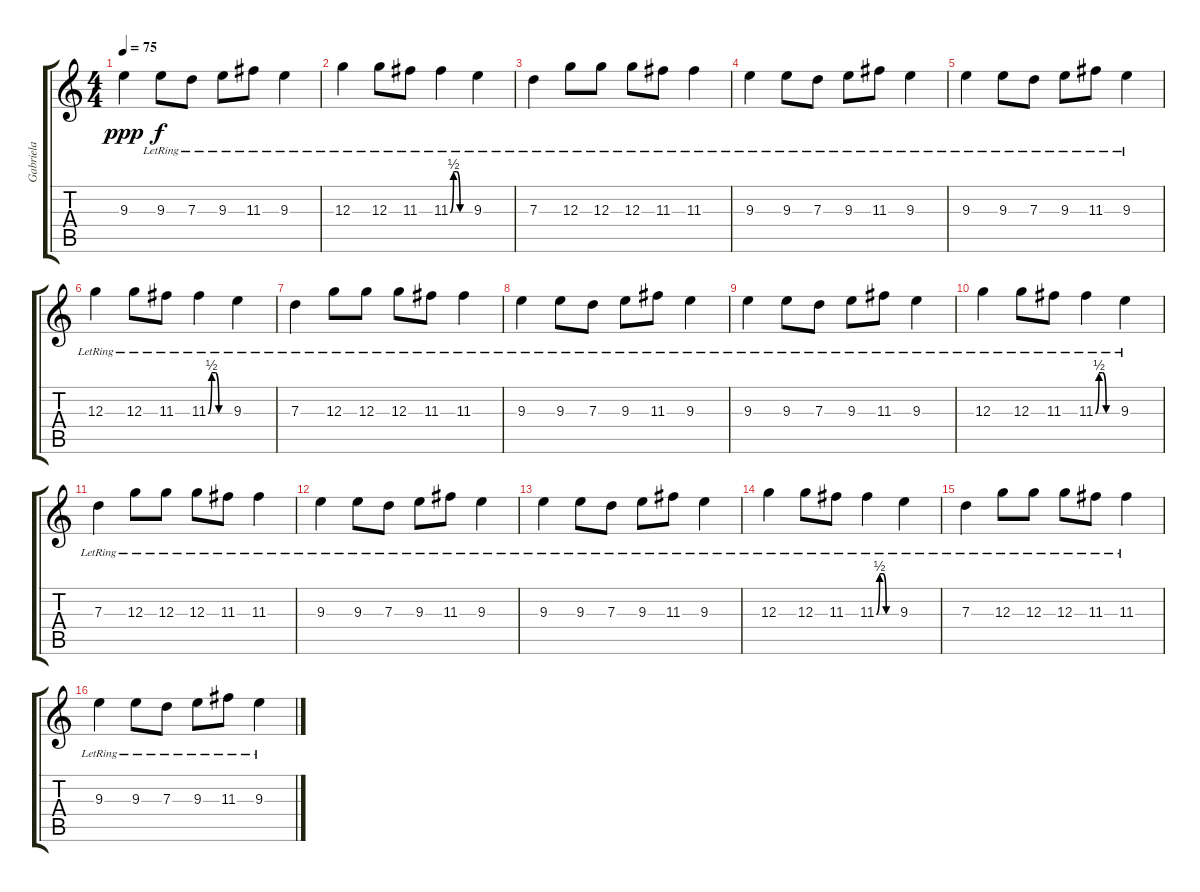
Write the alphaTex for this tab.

\track ("Gabriela" "Gabriela") {instrument acousticguitarnylon}
\staff {score tabs}
\tuning (E4 B3 G3 D3 A2 E2) {hide}
\ts (4 4)
\tempo 75
\clef g2
\ks c
9.3.4{dy ppp} 9.3{lr}.8{dy f} 7.3{lr}.8 9.3{lr}.8 11.3{lr}.8 9.3{lr}.4 |
12.3{lr}.4 12.3{lr}.8 11.3{lr}.8 11.3{be (custom 0 0 10 2 20 2 30 0 60 0) lr}.4 9.3{lr}.4 |
7.3{lr}.4 12.3{lr}.8 12.3{lr}.8 12.3{lr}.8 11.3{lr}.8 11.3{lr}.4 |
9.3{lr}.4 9.3{lr}.8 7.3{lr}.8 9.3{lr}.8 11.3{lr}.8 9.3{lr}.4 |
9.3{lr}.4 9.3{lr}.8 7.3{lr}.8 9.3{lr}.8 11.3{lr}.8 9.3{lr}.4 |
12.3{lr}.4 12.3{lr}.8 11.3{lr}.8 11.3{be (custom 0 0 10 2 20 2 30 0 60 0) lr}.4 9.3{lr}.4 |
7.3{lr}.4 12.3{lr}.8 12.3{lr}.8 12.3{lr}.8 11.3{lr}.8 11.3{lr}.4 |
9.3{lr}.4 9.3{lr}.8 7.3{lr}.8 9.3{lr}.8 11.3{lr}.8 9.3{lr}.4 |
9.3{lr}.4 9.3{lr}.8 7.3{lr}.8 9.3{lr}.8 11.3{lr}.8 9.3{lr}.4 |
12.3{lr}.4 12.3{lr}.8 11.3{lr}.8 11.3{be (custom 0 0 10 2 20 2 30 0 60 0) lr}.4 9.3{lr}.4 |
7.3{lr}.4 12.3{lr}.8 12.3{lr}.8 12.3{lr}.8 11.3{lr}.8 11.3{lr}.4 |
9.3{lr}.4 9.3{lr}.8 7.3{lr}.8 9.3{lr}.8 11.3{lr}.8 9.3{lr}.4 |
9.3{lr}.4 9.3{lr}.8 7.3{lr}.8 9.3{lr}.8 11.3{lr}.8 9.3{lr}.4 |
12.3{lr}.4 12.3{lr}.8 11.3{lr}.8 11.3{be (custom 0 0 10 2 20 2 30 0 60 0) lr}.4 9.3{lr}.4 |
7.3{lr}.4 12.3{lr}.8 12.3{lr}.8 12.3{lr}.8 11.3{lr}.8 11.3{lr}.4 |
9.3{lr}.4 9.3{lr}.8 7.3{lr}.8 9.3{lr}.8 11.3{lr}.8 9.3{lr}.4
